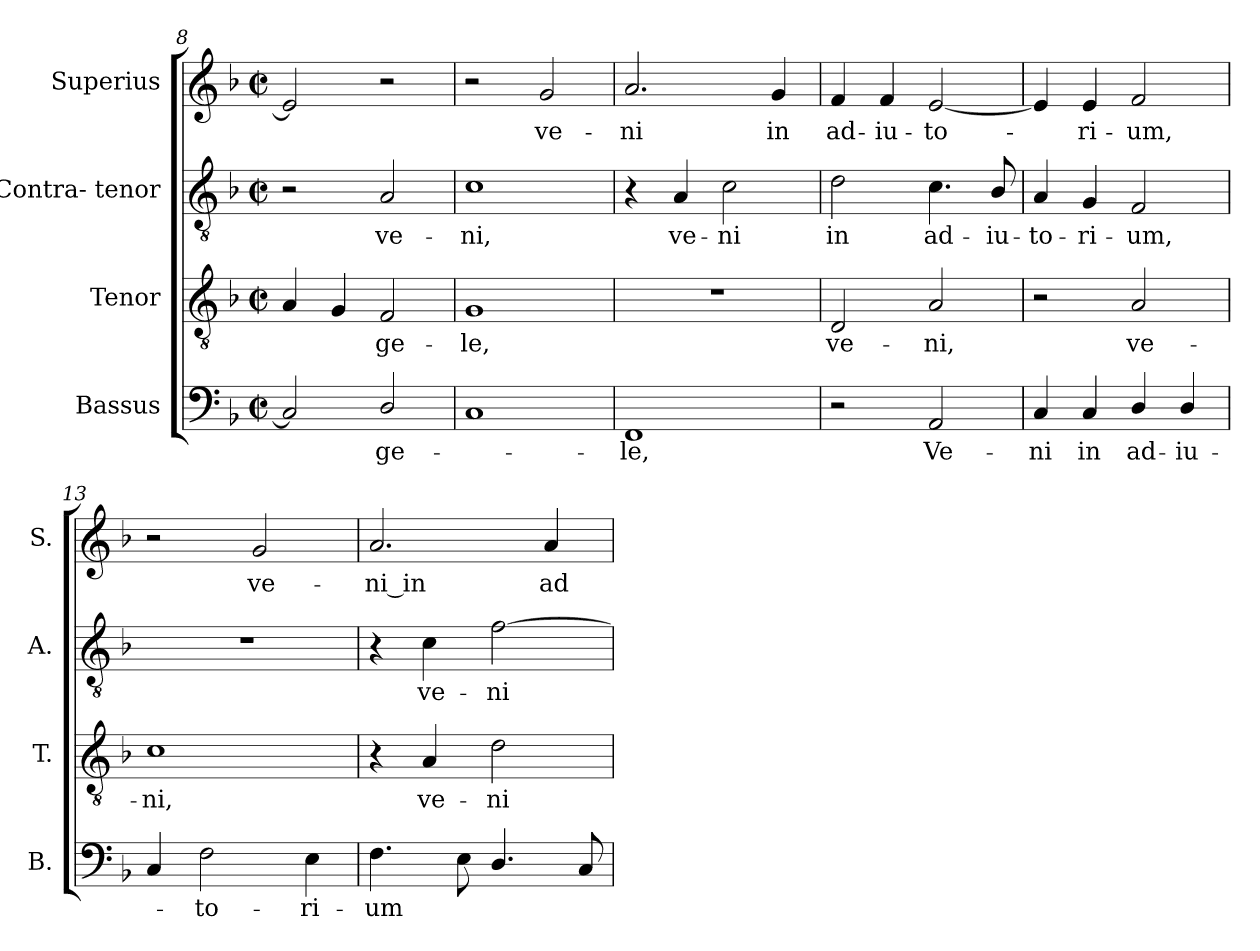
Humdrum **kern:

**kern	**text	**kern	**text	**kern	**text	**kern	**text
*part4	*part4	*part3	*part3	*part2	*part2	*part1	*part1
*staff4	*staff4	*staff3	*staff3	*staff2	*staff2	*staff1	*staff1
*I"Bassus	*	*I"Tenor	*	*I"Contra- tenor	*	*I"Superius	*
*I'B.	*	*I'T.	*	*I'A.	*	*I'S.	*
!!LO:LB:g=z
*clefF4	*	*clefGv2	*	*clefGv2	*	*clefG2	*
*	*	*ITrd7c12	*	*ITrd7c12	*	*	*
*k[b-]	*	*k[b-]	*	*k[b-]	*	*k[b-]	*
*F:	*	*F:	*	*F:	*	*F:	*
*M2/2	*	*M2/2	*	*M2/2	*	*M2/2	*
*met(c|)	*	*met(c|)	*	*met(c|)	*	*met(c|)	*
=8	=8	=8	=8	=8	=8	=8	=8
2Ci/]	.	4AAi/	.	2r	.	2ei/]	.
.	.	4GGi/	.	.	.	.	.
!	!LO:LY:b:color=#000000	!	!	!	!	!	!
!	!	!	!LO:LY:b:color=#000000	!	!	!	!
!	!	!	!	!	!LO:LY:b:color=#000000	!	!
2Di/	-ge-	2FFi/	-ge-	2AAi/	ve-	2r	.
=9	=9	=9	=9	=9	=9	=9	=9
!	!	!	!LO:LY:b:color=#000000	!	!	!	!
!	!	!	!	!	!LO:LY:b:color=#000000	!	!
1Ci	.	1GGi	-le,	1Ci	-ni,	2r	.
!	!	!	!	!	!	!	!LO:LY:b:color=#000000
.	.	.	.	.	.	2gi/	ve-
=10	=10	=10	=10	=10	=10	=10	=10
!	!LO:LY:b:color=#000000	!	!	!	!	!	!
!	!	!	!	!	!	!	!LO:LY:b:color=#000000
1FFi	-le,	1r	.	4r	.	2.ai/	-ni
!	!	!	!	!	!LO:LY:b:color=#000000	!	!
.	.	.	.	4AAi/	ve-	.	.
!	!	!	!	!	!LO:LY:b:color=#000000	!	!
.	.	.	.	2Ci\	-ni	.	.
!	!	!	!	!	!	!	!LO:LY:b:color=#000000
.	.	.	.	.	.	4gi/	in
=11	=11	=11	=11	=11	=11	=11	=11
!	!	!	!LO:LY:b:color=#000000	!	!	!	!
!	!	!	!	!	!LO:LY:b:color=#000000	!	!
!	!	!	!	!	!	!	!LO:LY:b:color=#000000
2r	.	2DDi/	ve-	2Di\	in	4fi/	ad-
!	!	!	!	!	!	!	!LO:LY:b:color=#000000
.	.	.	.	.	.	4fi/	-iu-
!	!LO:LY:b:color=#000000	!	!	!	!	!	!
!	!	!	!LO:LY:b:color=#000000	!	!	!	!
!	!	!	!	!	!LO:LY:b:color=#000000	!	!
!	!	!	!	!	!	!	!LO:LY:b:color=#000000
2AAi/	Ve-	2AAi/	-ni,	4.Ci\	ad-	[2ei/	-to-
!	!	!	!	!	!LO:LY:b:color=#000000	!	!
.	.	.	.	8BB-i/	-iu-	.	.
=12	=12	=12	=12	=12	=12	=12	=12
!	!LO:LY:b:color=#000000	!	!	!	!	!	!
!	!	!	!	!	!LO:LY:b:color=#000000	!	!
4Ci/	-ni	2r	.	4AAi/	-to-	4ei/]	.
!	!LO:LY:b:color=#000000	!	!	!	!	!	!
!	!	!	!	!	!LO:LY:b:color=#000000	!	!
!	!	!	!	!	!	!	!LO:LY:b:color=#000000
4Ci/	in	.	.	4GGi/	-ri-	4ei/	-ri-
!	!LO:LY:b:color=#000000	!	!	!	!	!	!
!	!	!	!LO:LY:b:color=#000000	!	!	!	!
!	!	!	!	!	!LO:LY:b:color=#000000	!	!
!	!	!	!	!	!	!	!LO:LY:b:color=#000000
4Di/	ad-	2AAi/	ve-	2FFi/	-um,	2fi/	-um,
!	!LO:LY:b:color=#000000	!	!	!	!	!	!
4Di/	-iu-	.	.	.	.	.	.
=13	=13	=13	=13	=13	=13	=13	=13
!	!	!	!LO:LY:b:color=#000000	!	!	!	!
4Ci/	.	1Ci	-ni,	1r	.	2r	.
!	!LO:LY:b:color=#000000	!	!	!	!	!	!
2Fi\	-to-	.	.	.	.	.	.
!	!	!	!	!	!	!	!LO:LY:b:color=#000000
.	.	.	.	.	.	2gi/	ve-
!	!LO:LY:b:color=#000000	!	!	!	!	!	!
4Ei\	-ri-	.	.	.	.	.	.
=14	=14	=14	=14	=14	=14	=14	=14
!	!LO:LY:b:color=#000000	!	!	!	!	!	!
!	!	!	!	!	!	!	!LO:LY:b:color=#000000
4.Fi\	-um	4r	.	4r	.	2.ai/	-ni_in
!	!	!	!LO:LY:b:color=#000000	!	!	!	!
!	!	!	!	!	!LO:LY:b:color=#000000	!	!
.	.	4AAi/	ve-	4Ci\	ve-	.	.
8Ei\	.	.	.	.	.	.	.
!	!	!	!LO:LY:b:color=#000000	!	!	!	!
!	!	!	!	!	!LO:LY:b:color=#000000	!	!
4.Di/	.	2Di\	-ni	[2Fi\	-ni	.	.
!	!	!	!	!	!	!	!LO:LY:b:color=#000000
.	.	.	.	.	.	4ai/	ad-
8Ci/	.	.	.	.	.	.	.
=	=	=	=	=	=	=	=
*-	*-	*-	*-	*-	*-	*-	*-
